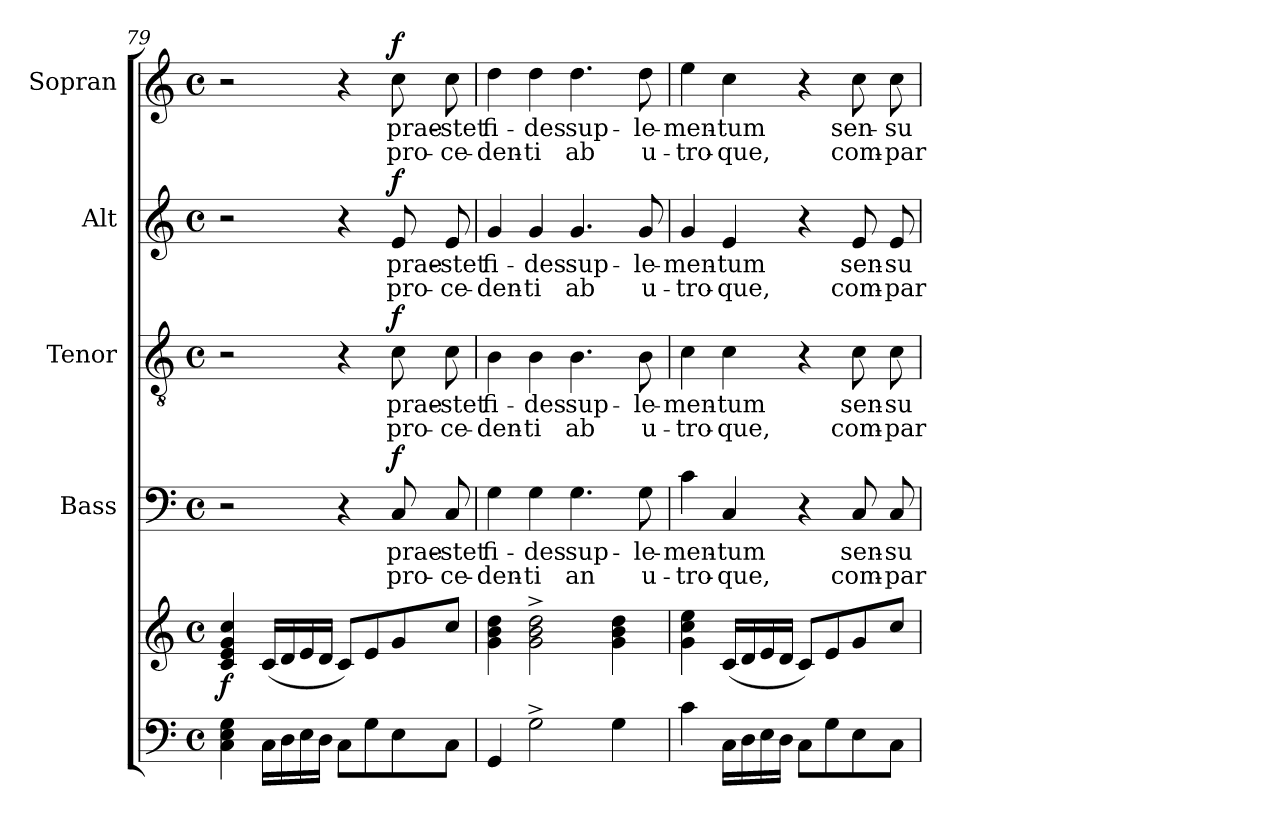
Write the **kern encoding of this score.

**kern	**kern	**dynam	**kern	**text	**text	**dynam	**kern	**text	**text	**dynam	**kern	**text	**text	**dynam	**kern	**text	**text	**dynam
*part5	*part5	*part5	*part4	*part4	*part4	*part4	*part3	*part3	*part3	*part3	*part2	*part2	*part2	*part2	*part1	*part1	*part1	*part1
*staff6	*staff5	*staff5/6	*staff4	*staff4	*staff4	*staff4	*staff3	*staff3	*staff3	*staff3	*staff2	*staff2	*staff2	*staff2	*staff1	*staff1	*staff1	*staff1
*	*	*	*I"Bass	*	*	*	*I"Tenor	*	*	*	*I"Alt	*	*	*	*I"Sopran	*	*	*
*	*	*	*I'B.	*	*	*	*I'T.	*	*	*	*I'A.	*	*	*	*I'S.	*	*	*
*clefF4	*clefG2	*	*clefF4	*	*	*	*clefGv2	*	*	*	*clefG2	*	*	*	*clefG2	*	*	*
*k[]	*k[]	*	*k[]	*	*	*	*k[]	*	*	*	*k[]	*	*	*	*k[]	*	*	*
*C:	*C:	*	*C:	*	*	*	*C:	*	*	*	*C:	*	*	*	*C:	*	*	*
*M4/4	*M4/4	*	*M4/4	*	*	*	*M4/4	*	*	*	*M4/4	*	*	*	*M4/4	*	*	*
*met(c)	*met(c)	*	*met(c)	*	*	*	*met(c)	*	*	*	*met(c)	*	*	*	*met(c)	*	*	*
=79	=79	=79	=79	=79	=79	=79	=79	=79	=79	=79	=79	=79	=79	=79	=79	=79	=79	=79
!	!	!LO:DY:b	!	!	!	!	!	!	!	!	!	!	!	!	!	!	!	!
4C\ 4E\ 4G\	4c/ 4e/ 4g/ 4cc/	f	2r	.	.	.	2r	.	.	.	2r	.	.	.	2r	.	.	.
16C\LL	(<16c/LL	.	.	.	.	.	.	.	.	.	.	.	.	.	.	.	.	.
16D\	16d/	.	.	.	.	.	.	.	.	.	.	.	.	.	.	.	.	.
16E\	16e/	.	.	.	.	.	.	.	.	.	.	.	.	.	.	.	.	.
16D\JJ	16d/JJ	.	.	.	.	.	.	.	.	.	.	.	.	.	.	.	.	.
8C\L	8c/L)	.	4r	.	.	.	4r	.	.	.	4r	.	.	.	4r	.	.	.
8G\	8e/	.	.	.	.	.	.	.	.	.	.	.	.	.	.	.	.	.
!	!	!	!	!LO:LY:b	!LO:LY:b	!LO:DY:a	!	!LO:LY:b	!LO:LY:b	!LO:DY:a	!	!LO:LY:b	!LO:LY:b	!LO:DY:a	!	!LO:LY:b	!LO:LY:b	!LO:DY:a
8E\	8g/	.	8C/	prae-	pro-	f	8c\	prae-	pro-	f	8e/	prae-	pro-	f	8cc\	prae-	pro-	f
!	!	!	!	!LO:LY:b	!LO:LY:b	!	!	!LO:LY:b	!LO:LY:b	!	!	!LO:LY:b	!LO:LY:b	!	!	!LO:LY:b	!LO:LY:b	!
8C\J	8cc/J	.	8C/	-stet	-ce-	.	8c\	-stet	-ce-	.	8e/	-stet	-ce-	.	8cc\	-stet	-ce-	.
=80	=80	=80	=80	=80	=80	=80	=80	=80	=80	=80	=80	=80	=80	=80	=80	=80	=80	=80
!	!	!	!	!LO:LY:b	!LO:LY:b	!	!	!LO:LY:b	!LO:LY:b	!	!	!LO:LY:b	!LO:LY:b	!	!	!LO:LY:b	!LO:LY:b	!
4GG/	4g\ 4b\ 4dd\	.	4G\	fi-	-den-	.	4B\	fi-	-den-	.	4g/	fi-	-den-	.	4dd\	fi-	-den-	.
!	!	!	!	!LO:LY:b	!LO:LY:b	!	!	!LO:LY:b	!LO:LY:b	!	!	!LO:LY:b	!LO:LY:b	!	!	!LO:LY:b	!LO:LY:b	!
2G^>\	2g\^> 2b\^> 2dd\^>	.	4G\	-des	-ti	.	4B\	-des	-ti	.	4g/	-des	-ti	.	4dd\	-des	-ti	.
!	!	!	!	!LO:LY:b	!LO:LY:b	!	!	!LO:LY:b	!LO:LY:b	!	!	!LO:LY:b	!LO:LY:b	!	!	!LO:LY:b	!LO:LY:b	!
.	.	.	4.G\	sup-	an	.	4.B\	sup-	ab	.	4.g/	sup-	ab	.	4.dd\	sup-	ab	.
4G\	4g\ 4b\ 4dd\	.	.	.	.	.	.	.	.	.	.	.	.	.	.	.	.	.
!	!	!	!	!LO:LY:b	!LO:LY:b	!	!	!LO:LY:b	!LO:LY:b	!	!	!LO:LY:b	!LO:LY:b	!	!	!LO:LY:b	!LO:LY:b	!
.	.	.	8G\	-le-	u-	.	8B\	-le-	u-	.	8g/	-le-	u-	.	8dd\	-le-	u-	.
!!LO:PB:g=z
=81	=81	=81	=81	=81	=81	=81	=81	=81	=81	=81	=81	=81	=81	=81	=81	=81	=81	=81
!	!	!	!	!LO:LY:b	!LO:LY:b	!	!	!LO:LY:b	!LO:LY:b	!	!	!LO:LY:b	!LO:LY:b	!	!	!LO:LY:b	!LO:LY:b	!
4c\	4g\ 4cc\ 4ee\	.	4c\	-men-	-tro-	.	4c\	-men-	-tro-	.	4g/	-men-	-tro-	.	4ee\	-men-	-tro-	.
!	!	!	!	!LO:LY:b	!LO:LY:b	!	!	!LO:LY:b	!LO:LY:b	!	!	!LO:LY:b	!LO:LY:b	!	!	!LO:LY:b	!LO:LY:b	!
16C\LL	(<16c/LL	.	4C/	-tum	-que,	.	4c\	-tum	-que,	.	4e/	-tum	-que,	.	4cc\	-tum	-que,	.
16D\	16d/	.	.	.	.	.	.	.	.	.	.	.	.	.	.	.	.	.
16E\	16e/	.	.	.	.	.	.	.	.	.	.	.	.	.	.	.	.	.
16D\JJ	16d/JJ	.	.	.	.	.	.	.	.	.	.	.	.	.	.	.	.	.
8C\L	8c/L)	.	4r	.	.	.	4r	.	.	.	4r	.	.	.	4r	.	.	.
8G\	8e/	.	.	.	.	.	.	.	.	.	.	.	.	.	.	.	.	.
!	!	!	!	!LO:LY:b	!LO:LY:b	!	!	!LO:LY:b	!LO:LY:b	!	!	!LO:LY:b	!LO:LY:b	!	!	!LO:LY:b	!LO:LY:b	!
8E\	8g/	.	8C/	sen-	com-	.	8c\	sen-	com-	.	8e/	sen-	com-	.	8cc\	sen-	com-	.
!	!	!	!	!LO:LY:b	!LO:LY:b	!	!	!LO:LY:b	!LO:LY:b	!	!	!LO:LY:b	!LO:LY:b	!	!	!LO:LY:b	!LO:LY:b	!
8C\J	8cc/J	.	8C/	-su-	-par	.	8c\	-su-	-par	.	8e/	-su-	-par	.	8cc\	-su-	-par	.
=	=	=	=	=	=	=	=	=	=	=	=	=	=	=	=	=	=	=
*-	*-	*-	*-	*-	*-	*-	*-	*-	*-	*-	*-	*-	*-	*-	*-	*-	*-	*-
